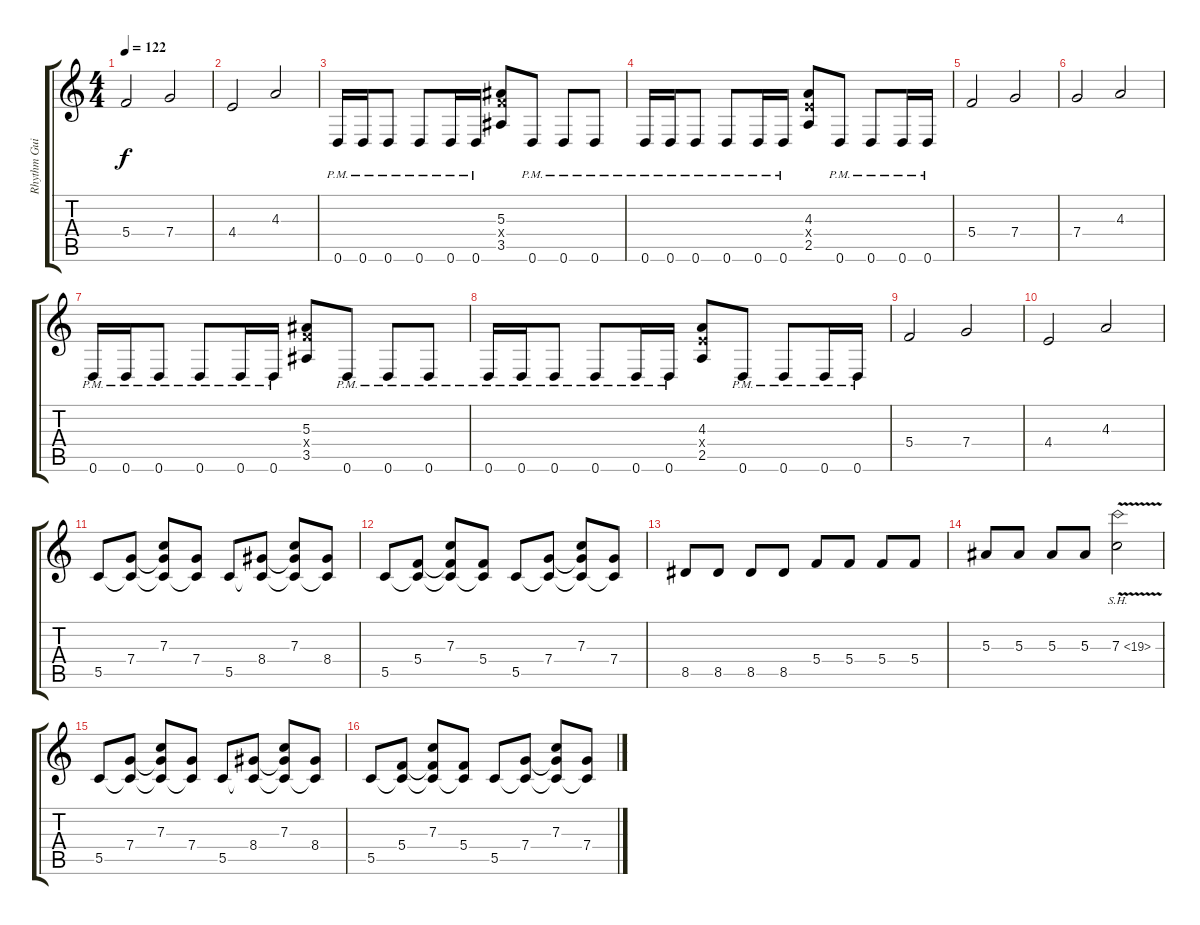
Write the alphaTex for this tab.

\track ("Rhythm Guitar" "Rhythm Gui") {instrument acousticguitarsteel}
\staff {score tabs}
\tuning (D4 A3 F3 C3 G2 D2) {hide}
\ts (4 4)
\tempo 122
\clef g2
\ks c
5.4.2{dy f} 7.4.2 |
4.4.2 4.3.2 |
0.6{pm}.16 0.6{pm}.16 0.6{pm}.8 0.6{pm}.8 0.6{pm}.16 0.6{pm}.16 (5.3 5.4{x} 3.5).8 0.6{pm}.8 0.6{pm}.8 0.6{pm}.8 |
0.6{pm}.16 0.6{pm}.16 0.6{pm}.8 0.6{pm}.8 0.6{pm}.16 0.6{pm}.16 (4.3 4.4{x} 2.5).8 0.6{pm}.8 0.6{pm}.8 0.6{pm}.16 0.6{pm}.16 |
5.4.2 7.4.2 |
7.4.2 4.3.2 |
0.6{pm}.16 0.6{pm}.16 0.6{pm}.8 0.6{pm}.8 0.6{pm}.16 0.6{pm}.16 (5.3 5.4{x} 3.5).8 0.6{pm}.8 0.6{pm}.8 0.6{pm}.8 |
0.6{pm}.16 0.6{pm}.16 0.6{pm}.8 0.6{pm}.8 0.6{pm}.16 0.6{pm}.16 (4.3 4.4{x} 2.5).8 0.6{pm}.8 0.6{pm}.8 0.6{pm}.16 0.6{pm}.16 |
5.4.2 7.4.2 |
4.4.2 4.3.2 |
5.5.8 (7.4 5.5{t}).8 (7.3 7.4{t} 5.5{t}).8 (7.4 5.5{t}).8 5.5.8 (8.4 5.5{t}).8 (7.3 8.4{t} 5.5{t}).8 (8.4 5.5{t}).8 |
5.5.8 (5.4 5.5{t}).8 (7.3 5.4{t} 5.5{t}).8 (5.4 5.5{t}).8 5.5.8 (7.4 5.5{t}).8 (7.3 7.4{t} 5.5{t}).8 (7.4 5.5{t}).8 |
8.5.8 8.5.8 8.5.8 8.5.8 5.4.8 5.4.8 5.4.8 5.4.8 |
5.3.8 5.3.8 5.3.8 5.3.8 7.3{sh 12 v}.2 |
5.5.8 (7.4 5.5{t}).8 (7.3 7.4{t} 5.5{t}).8 (7.4 5.5{t}).8 5.5.8 (8.4 5.5{t}).8 (7.3 8.4{t} 5.5{t}).8 (8.4 5.5{t}).8 |
5.5.8 (5.4 5.5{t}).8 (7.3 5.4{t} 5.5{t}).8 (5.4 5.5{t}).8 5.5.8 (7.4 5.5{t}).8 (7.3 7.4{t} 5.5{t}).8 (7.4 5.5{t}).8
